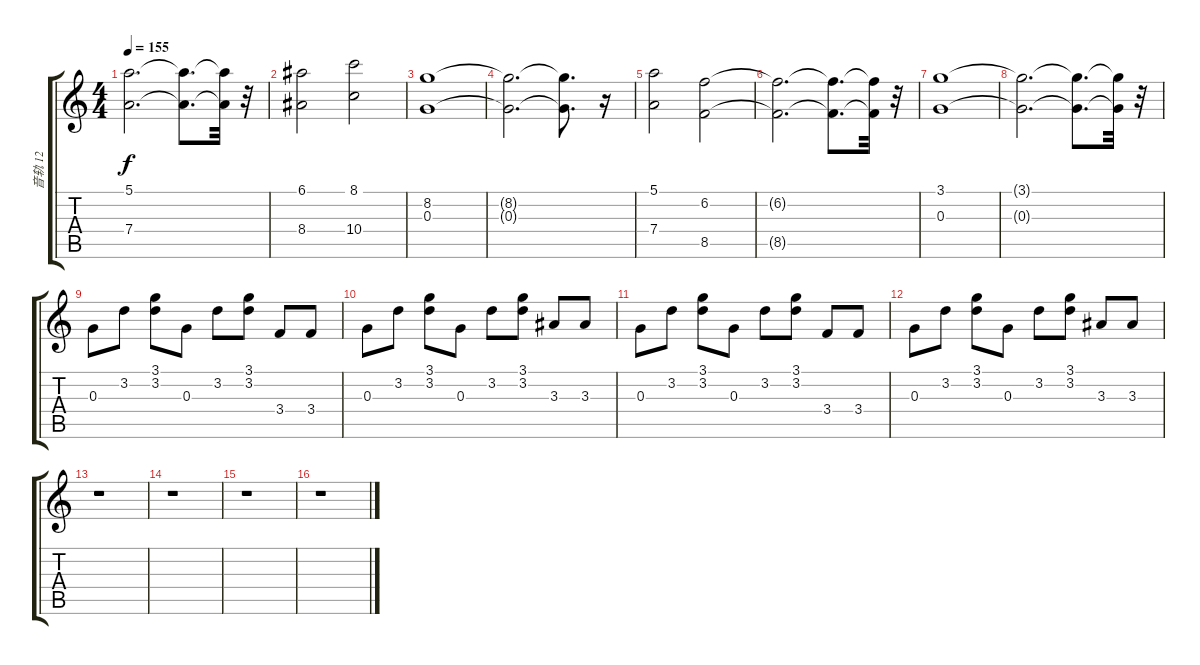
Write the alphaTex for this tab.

\track ("音轨 12" "音轨 12") {instrument overdrivenguitar}
\staff {score tabs}
\tuning (E4 B3 G3 D3 A2 E2) {hide}
\ts (4 4)
\tempo 155
\clef g2
\ks c
(5.1 7.4).2{d dy f} (5.1{t} 7.4{t}).8{d} (5.1{t} 7.4{t}).32 r.32 |
(6.1 8.4).2 (8.1 10.4).2 |
(8.2 0.3).1 |
(8.2{t} 0.3{t}).2{d} (8.2{t} 0.3{t}).8{d} r.16 |
(5.1 7.4).2 (6.2 8.5).2 |
(6.2{t} 8.5{t}).2{d} (6.2{t} 8.5{t}).8{d} (6.2{t} 8.5{t}).32 r.32 |
(3.1 0.3).1 |
(3.1{t} 0.3{t}).2{d} (3.1{t} 0.3{t}).8{d} (3.1{t} 0.3{t}).32 r.32 |
0.3.8 3.2.8 (3.1 3.2).8 0.3.8 3.2.8 (3.1 3.2).8 3.4.8 3.4.8 |
0.3.8 3.2.8 (3.1 3.2).8 0.3.8 3.2.8 (3.1 3.2).8 3.3.8 3.3.8 |
0.3.8 3.2.8 (3.1 3.2).8 0.3.8 3.2.8 (3.1 3.2).8 3.4.8 3.4.8 |
0.3.8 3.2.8 (3.1 3.2).8 0.3.8 3.2.8 (3.1 3.2).8 3.3.8 3.3.8 |
r.1 |
r.1 |
r.1 |
r.1
